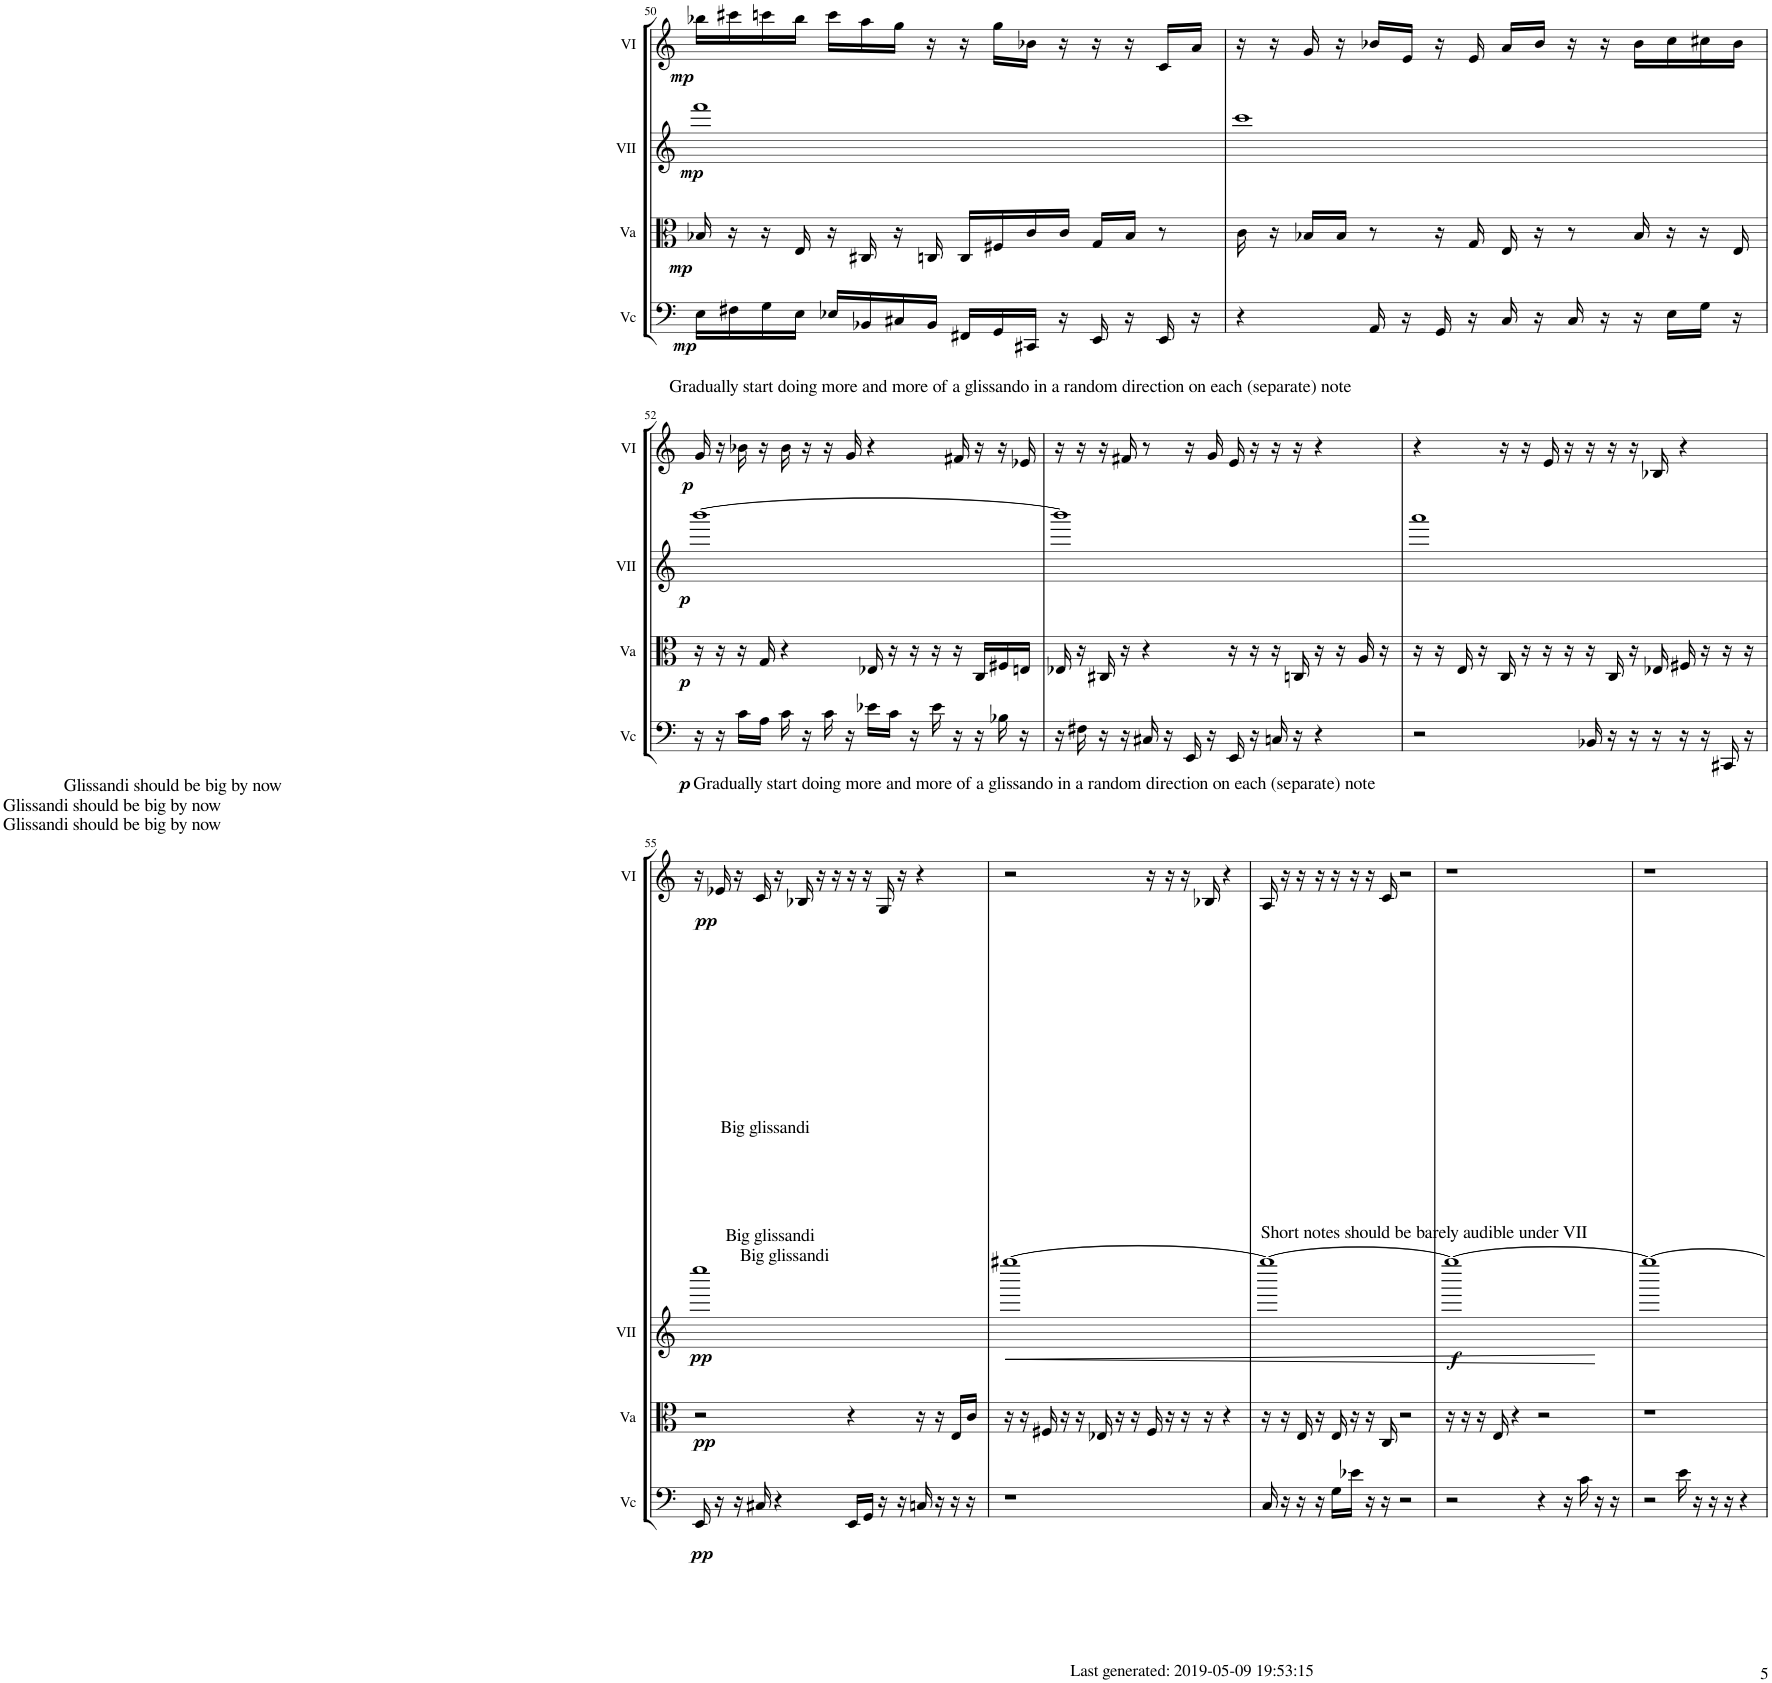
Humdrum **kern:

**kern	**dynam	**kern	**dynam	**kern	**dynam	**kern	**dynam
*part4	*part4	*part3	*part3	*part2	*part2	*part1	*part1
*staff4	*staff4	*staff3	*staff3	*staff2	*staff2	*staff1	*staff1
*I"Vc	*	*I"Va	*	*I"VII	*	*I"VI	*
*I'Vc	*	*I'Va	*	*I'VII	*	*I'VI	*
!!LO:PB:g=z
*clefF4	*	*clefC3	*	*clefG2	*	*clefG2	*
*k[]	*	*k[]	*	*k[]	*	*k[]	*
*M4/4	*	*M4/4	*	*M4/4	*	*M4/4	*
=50	=50	=50	=50	=50	=50	=50	=50
!	!LO:DY:b	!	!LO:DY:b	!	!LO:DY:b	!	!LO:DY:b
16E\LL	mp	16B-X/	mp	1fff	mp	16bb-X\LL	mp
16F#X\	.	16r	.	.	.	16ccc#X\	.
16G\	.	16r	.	.	.	16cccn\	.
16E\JJ	.	16E/	.	.	.	16bb-\JJ	.
16E-X/LL	.	16r	.	.	.	16ccc\LL	.
16BB-X/	.	16C#X/	.	.	.	16aa\	.
16C#X/	.	16r	.	.	.	16gg\JJ	.
16BB-/JJ	.	16Cn/	.	.	.	16r	.
16FF#X/LL	.	16C/LL	.	.	.	16r	.
16GG/	.	16F#X/	.	.	.	16gg\LL	.
16CC#X/JJ	.	16c/	.	.	.	16b-X\JJ	.
16r	.	16c/JJ	.	.	.	16r	.
16EE/	.	16G/LL	.	.	.	16r	.
16r	.	16B-/JJ	.	.	.	16r	.
16EE/	.	8r	.	.	.	16c/LL	.
16r	.	.	.	.	.	16a/JJ	.
=51	=51	=51	=51	=51	=51	=51	=51
4r	.	16c\	.	1ccc	.	16r	.
.	.	16r	.	.	.	16r	.
.	.	16B-X/LL	.	.	.	16g/	.
.	.	16B-/JJ	.	.	.	16r	.
16AA/	.	8r	.	.	.	16b-X/LL	.
16r	.	.	.	.	.	16e/JJ	.
16GG/	.	16r	.	.	.	16r	.
16r	.	16G/	.	.	.	16e/	.
16C/	.	16E/	.	.	.	16a/LL	.
16r	.	16r	.	.	.	16b-/JJ	.
16C/	.	8r	.	.	.	16r	.
16r	.	.	.	.	.	16r	.
16r	.	16B-/	.	.	.	16b-\LL	.
16E\LL	.	16r	.	.	.	16cc\	.
16G\JJ	.	16r	.	.	.	16cc#X\	.
16r	.	16E/	.	.	.	16b-\JJ	.
!!LO:LB:g=z
=52	=52	=52	=52	=52	=52	=52	=52
!	!	!	!	!	!	!LO:TX:a:t=Gradually start doing more and more of a glissando in a random direction on each (separate) note	!
!LO:TX:b:t=Gradually start doing more and more of a glissando in a random direction on each (separate) note	!	!	!	!	!	!	!
!	!LO:DY:b	!	!LO:DY:b	!	!LO:DY:b	!	!LO:DY:b
16r	p	16r	p	[1bbb	p	16g/	p
16r	.	16r	.	.	.	16r	.
16c\LL	.	16r	.	.	.	16b-X\	.
16A\JJ	.	16G/	.	.	.	16r	.
16c\	.	4r	.	.	.	16b-\	.
16r	.	.	.	.	.	16r	.
16c\	.	.	.	.	.	16r	.
16r	.	.	.	.	.	16g/	.
16e-X\LL	.	16E-X/	.	.	.	4r	.
16c\JJ	.	16r	.	.	.	.	.
16r	.	16r	.	.	.	.	.
16e-\	.	16r	.	.	.	.	.
16r	.	16r	.	.	.	16f#X/	.
16r	.	16C/LL	.	.	.	16r	.
16B-X\	.	16F#X/	.	.	.	16r	.
16r	.	16En/JJ	.	.	.	16e-X/	.
=53	=53	=53	=53	=53	=53	=53	=53
16r	.	16E-X/	.	1bbb]	.	16r	.
16F#X\	.	16r	.	.	.	16r	.
16r	.	16C#X/	.	.	.	16r	.
16r	.	16r	.	.	.	16f#X/	.
16C#X/	.	4r	.	.	.	8r	.
16r	.	.	.	.	.	.	.
16EE/	.	.	.	.	.	16r	.
16r	.	.	.	.	.	16g/	.
16EE/	.	16r	.	.	.	16e/	.
16r	.	16r	.	.	.	16r	.
16Cn/	.	16r	.	.	.	16r	.
16r	.	16Cn/	.	.	.	16r	.
4r	.	16r	.	.	.	4r	.
.	.	16r	.	.	.	.	.
.	.	16A/	.	.	.	.	.
.	.	16r	.	.	.	.	.
=54	=54	=54	=54	=54	=54	=54	=54
2r	.	16r	.	1aaa	.	4r	.
.	.	16r	.	.	.	.	.
.	.	16E/	.	.	.	.	.
.	.	16r	.	.	.	.	.
.	.	16C/	.	.	.	16r	.
.	.	16r	.	.	.	16r	.
.	.	16r	.	.	.	16e/	.
.	.	16r	.	.	.	16r	.
16BB-X/	.	16r	.	.	.	16r	.
16r	.	16C/	.	.	.	16r	.
16r	.	16r	.	.	.	16r	.
16r	.	16E-X/	.	.	.	16B-X/	.
16r	.	16F#X/	.	.	.	4r	.
16r	.	16r	.	.	.	.	.
16CC#X/	.	16r	.	.	.	.	.
16r	.	16r	.	.	.	.	.
!!LO:LB:g=z
=55	=55	=55	=55	=55	=55	=55	=55
!	!	!	!	!	!	!LO:TX:a:t=Glissandi should be big by now	!
!	!	!	!	!	!	!LO:TX:a:t=Glissandi should be big by now	!
!	!	!	!	!	!	!LO:TX:b:t=Big glissandi	!
!	!LO:DY:b	!	!LO:DY:b	!	!LO:DY:b	!	!LO:DY:b
16EE/	pp	2r	pp	1eeee	pp	16r	pp
!	!	!	!	!	!	!LO:TX:b:t=Big glissandi	!
16r	.	.	.	.	.	16e-X/	.
16r	.	.	.	.	.	16r	.
!	!	!	!	!	!	!LO:TX:a:t=Glissandi should be big by now	!
!	!	!	!	!	!	!LO:TX:b:t=Big glissandi	!
16C#X/	.	.	.	.	.	16c/	.
4r	.	.	.	.	.	16r	.
.	.	.	.	.	.	16B-X/	.
.	.	.	.	.	.	16r	.
.	.	.	.	.	.	16r	.
16EE/LL	.	4r	.	.	.	16r	.
16GG/JJ	.	.	.	.	.	16r	.
16r	.	.	.	.	.	16G/	.
16r	.	.	.	.	.	16r	.
16Cn/	.	16r	.	.	.	4r	.
16r	.	16r	.	.	.	.	.
16r	.	16E/LL	.	.	.	.	.
16r	.	16c/JJ	.	.	.	.	.
=56	=56	=56	=56	=56	=56	=56	=56
1r	.	16r	.	[1gggg#X	.	2r	.
.	.	16r	.	.	.	.	.
.	.	16F#X/	.	.	.	.	.
.	.	16r	.	.	.	.	.
.	.	16r	.	.	.	.	.
.	.	16E-X/	.	.	.	.	.
.	.	16r	.	.	.	.	.
.	.	16r	.	.	.	.	.
.	.	16F#/	.	.	.	16r	.
.	.	16r	.	.	.	16r	.
.	.	16r	.	.	.	16r	.
.	.	16r	.	.	.	16B-X/	.
.	.	4r	.	.	.	4r	.
=57	=57	=57	=57	=57	=57	=57	=57
16C/	.	16r	.	1gggg#_	.	16A/	.
16r	.	16r	.	.	.	16r	.
16r	.	16E/	.	.	.	16r	.
16r	.	16r	.	.	.	16r	.
16G\LL	.	16E/	.	.	.	16r	.
16e-X\JJ	.	16r	.	.	.	16r	.
16r	.	16r	.	.	.	16r	.
16r	.	16C/	.	.	.	16c/	.
2r	.	2r	.	.	.	2r	.
=58	=58	=58	=58	=58	=58	=58	=58
!	!	!	!	!	!	!LO:TX:b:t=Short notes should be barely audible under VII	!
!	!	!	!	!	!LO:DY:b	!	!
2r	.	16r	.	1gggg#_	f	1r	.
.	.	16r	.	.	.	.	.
.	.	16r	.	.	.	.	.
.	.	16E/	.	.	.	.	.
.	.	4r	.	.	.	.	.
4r	.	2r	.	.	.	.	.
16r	.	.	.	.	.	.	.
16c\	.	.	.	.	.	.	.
16r	.	.	.	.	.	.	.
16r	.	.	.	.	.	.	.
=59	=59	=59	=59	=59	=59	=59	=59
2r	.	1r	.	1gggg#_	.	1r	.
16e\	.	.	.	.	.	.	.
16r	.	.	.	.	.	.	.
16r	.	.	.	.	.	.	.
16r	.	.	.	.	.	.	.
4r	.	.	.	.	.	.	.
=	=	=	=	=	=	=	=
*-	*-	*-	*-	*-	*-	*-	*-
